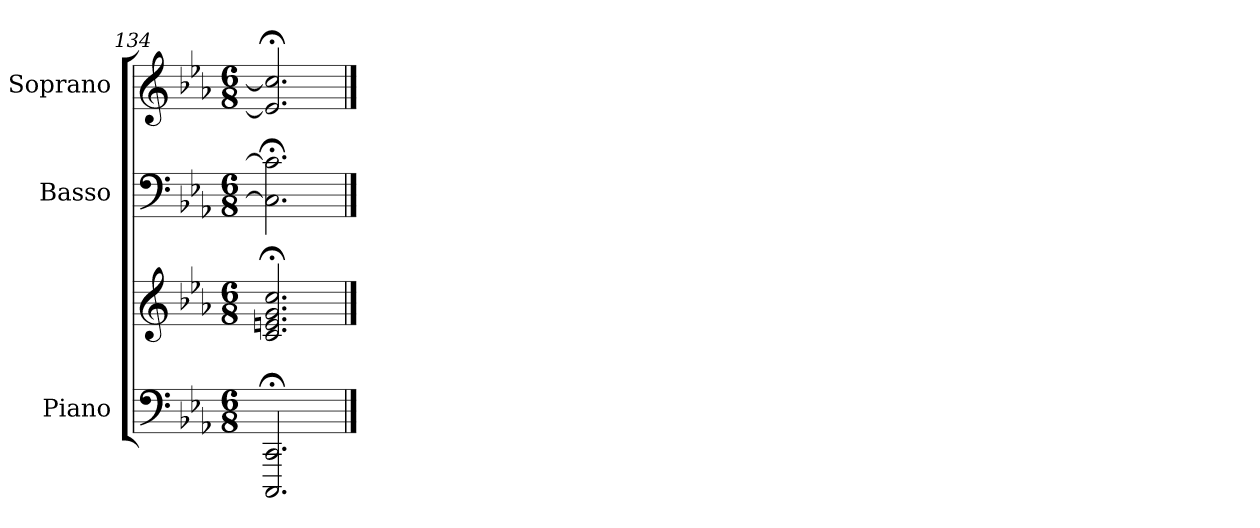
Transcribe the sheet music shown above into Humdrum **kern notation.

**kern	**kern	**kern	**kern
*part3	*part3	*part2	*part1
*staff4	*staff3	*staff2	*staff1
*I"Piano	*	*I"Basso	*I"Soprano
*I'P-no	*	*I'B.	*I'S.
*clefF4	*clefG2	*clefF4	*clefG2
*k[b-e-a-]	*k[b-e-a-]	*k[b-e-a-]	*k[b-e-a-]
*c:	*c:	*c:	*c:
*M6/8	*M6/8	*M6/8	*M6/8
=134	=134	=134	=134
2.CCCi/; 2.CCi;	2.ci/; 2.eni; 2.gi; 2.cci;	2.Ci\]; 2.ci];	2.eni/]; 2.cci];
==	==	==	==
*-	*-	*-	*-
